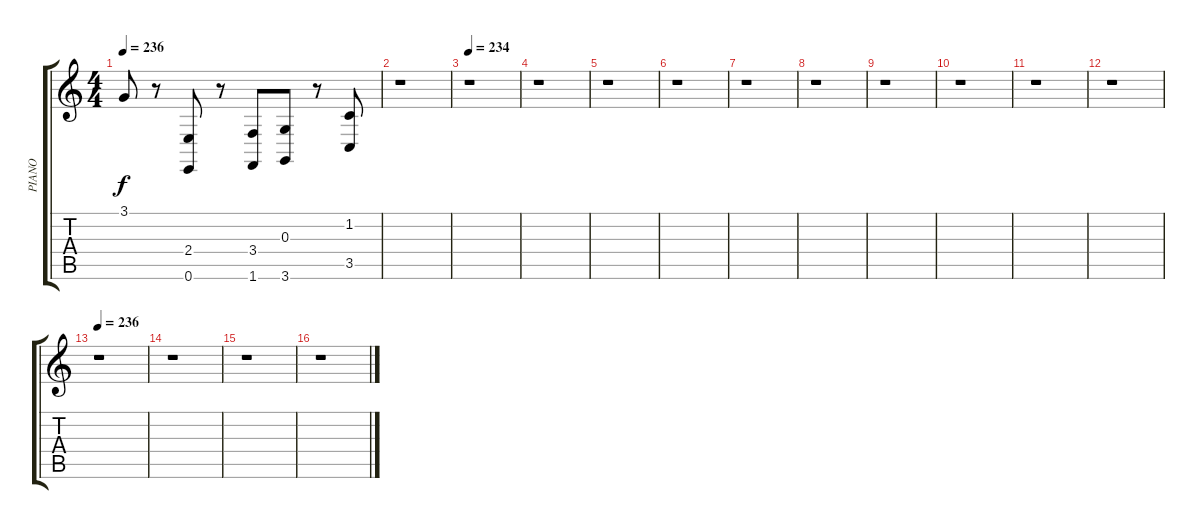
\track ("PIANO" "PIANO") {instrument acousticgrandpiano}
\staff {score tabs}
\tuning (E4 B3 G3 D3 A2 E2) {hide}
\ts (4 4)
\tempo 236
\clef g2
\ks c
3.1.8{dy f} r.8 (2.4 0.6).8 r.8 (3.4 1.6).8 (0.3 3.6).8 r.8 (1.2 3.5).8 |
r.1 |
\tempo 234
r.1 |
r.1 |
r.1 |
r.1 |
r.1 |
r.1 |
r.1 |
r.1 |
r.1 |
r.1 |
\tempo 236
r.1 |
r.1 |
r.1 |
r.1
